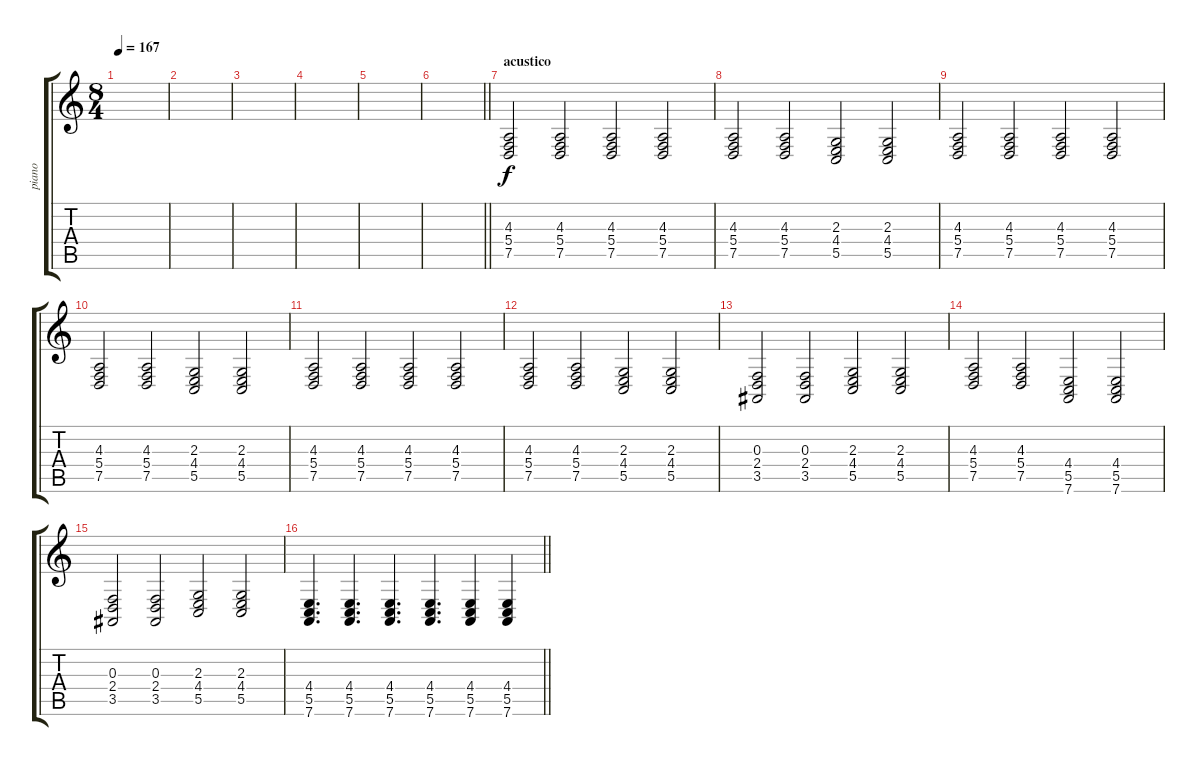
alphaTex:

\track ("piano" "piano") {instrument brightacousticpiano}
\staff {score tabs}
\tuning (D4 A3 F3 C3 G2 D2) {hide}
\ts (8 4)
\tempo 167
\clef g2
\ks c
|
|
|
|
|
\barLineRight lightlight
|
\section ("" "acustico")
(4.3 5.4 7.5).2 (4.3 5.4 7.5).2 (4.3 5.4 7.5).2 (4.3 5.4 7.5).2 |
(4.3 5.4 7.5).2 (4.3 5.4 7.5).2 (2.3 4.4 5.5).2 (2.3 4.4 5.5).2 |
(4.3 5.4 7.5).2 (4.3 5.4 7.5).2 (4.3 5.4 7.5).2 (4.3 5.4 7.5).2 |
(4.3 5.4 7.5).2 (4.3 5.4 7.5).2 (2.3 4.4 5.5).2 (2.3 4.4 5.5).2 |
(4.3 5.4 7.5).2 (4.3 5.4 7.5).2 (4.3 5.4 7.5).2 (4.3 5.4 7.5).2 |
(4.3 5.4 7.5).2 (4.3 5.4 7.5).2 (2.3 4.4 5.5).2 (2.3 4.4 5.5).2 |
(0.3 2.4 3.5).2 (0.3 2.4 3.5).2 (2.3 4.4 5.5).2 (2.3 4.4 5.5).2 |
(4.3 5.4 7.5).2 (4.3 5.4 7.5).2 (4.4 5.5 7.6).2 (4.4 5.5 7.6).2 |
(0.3 2.4 3.5).2 (0.3 2.4 3.5).2 (2.3 4.4 5.5).2 (2.3 4.4 5.5).2 |
\barLineRight lightlight
(4.4 5.5 7.6).4{d} (4.4 5.5 7.6).4{d} (4.4 5.5 7.6).4{d} (4.4 5.5 7.6).4{d} (4.4 5.5 7.6).4 (4.4 5.5 7.6).4
